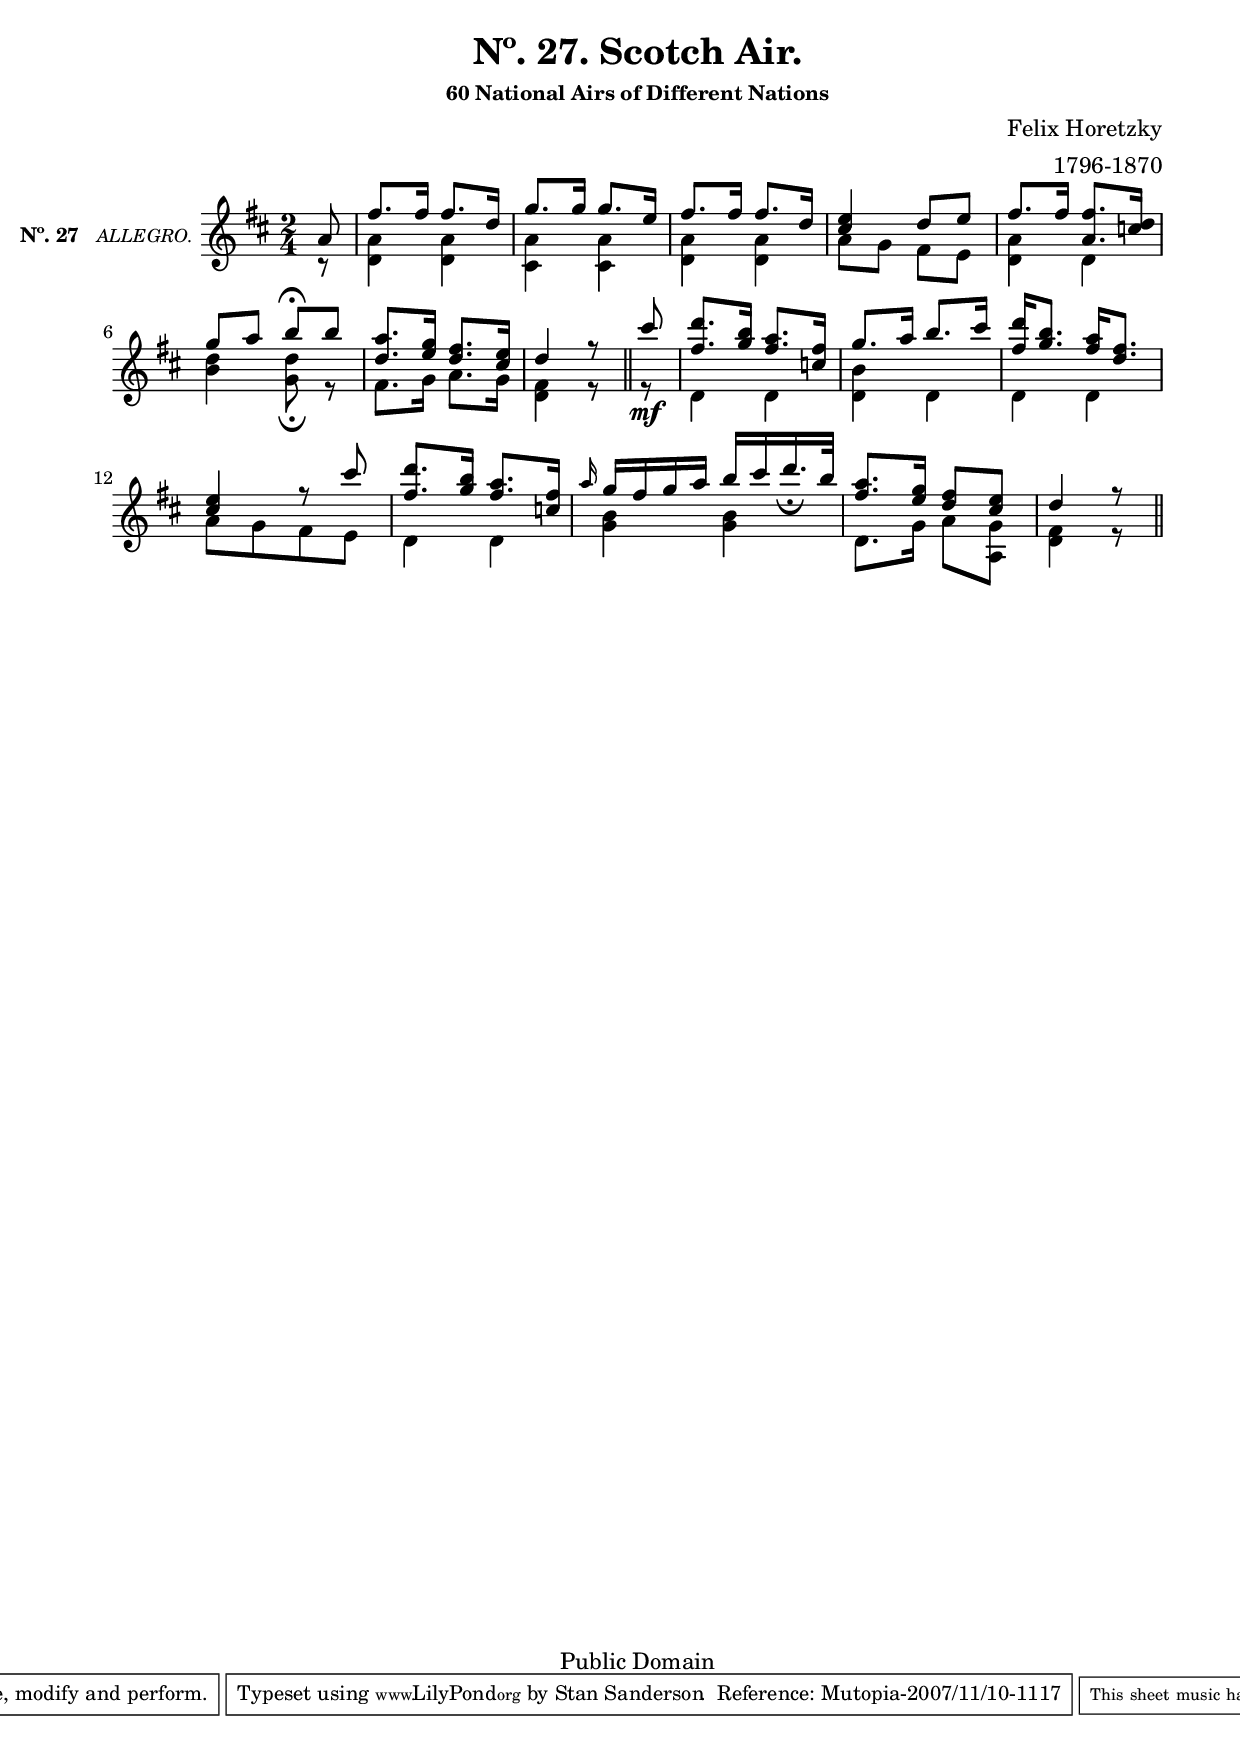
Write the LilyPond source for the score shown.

% Entered on Nov 7, 2007
\version "2.11.34"
%#(set-global-staff-size 17) 

\paper {
%	#(set-paper-size "a4")
%	#(set-paper-size "letter")
	left-margin = 0.75 \in
	line-width = 7.0 \in
	between-system-padding = #2.0
	between-system-space = #2.0
	ragged-last-bottom = ##t 
	ragged-bottom = ##f
}

\header {
	title = "Nº. 27. Scotch Air."
	subtitle = ""
	subsubtitle = "60 National Airs of Different Nations"
	composer = \markup{\column \right-align 
	{\line {Felix Horetzky} 1796-1870}}
	meter = ""
% MUTOPIA
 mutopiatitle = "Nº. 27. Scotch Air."
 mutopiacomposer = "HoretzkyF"
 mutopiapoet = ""
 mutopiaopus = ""
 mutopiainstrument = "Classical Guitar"
 date = "unk"
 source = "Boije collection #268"
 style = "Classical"
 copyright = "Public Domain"
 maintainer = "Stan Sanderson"
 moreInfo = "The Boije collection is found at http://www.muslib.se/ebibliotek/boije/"
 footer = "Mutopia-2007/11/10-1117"
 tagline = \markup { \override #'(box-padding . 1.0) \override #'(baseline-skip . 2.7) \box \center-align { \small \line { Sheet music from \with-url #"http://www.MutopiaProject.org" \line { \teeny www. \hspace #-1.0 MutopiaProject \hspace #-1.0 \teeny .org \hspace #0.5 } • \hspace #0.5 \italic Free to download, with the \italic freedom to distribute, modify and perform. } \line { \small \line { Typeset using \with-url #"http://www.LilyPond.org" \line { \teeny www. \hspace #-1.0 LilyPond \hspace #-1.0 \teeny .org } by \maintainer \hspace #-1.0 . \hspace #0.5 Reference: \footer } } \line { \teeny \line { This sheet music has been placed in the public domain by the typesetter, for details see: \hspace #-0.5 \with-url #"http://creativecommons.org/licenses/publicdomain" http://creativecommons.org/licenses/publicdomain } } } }
}

%%%%%%%%%%%%%%%%%%%%%%%%%%%%%%%%%%%%
%%
%% Source & comments
%%	
%%  	Felix Horetzky was born in Horyszów Ruski, Poland, January 1, 1796.
%%	Little is known about he came to the guitar. He traveled to Vienna
%%	to study under master guitarrist, Mauro Giuliani. He traveled
%%  	extensively in Europe as a concert performer and teacher. He wrote
%%  	between 100 and 150 pieces for the guitar. He died in Edinburgh
%%  	on October 6, 1870.
%%
%%	This piece is from #268, "60 National Airs of Different Nations",
%%	in the Boije collection and is in the public domain.
%%	
%%	<http://www.muslib.se/ebibliotek/boije/>
%%	Publisher: Chappell (London), no date given.
%%
%%	Carl Boije (1849-1923) was an amateur guitarist whose vast collection
%%	was donated to the State Library of Sweden after his death.
%%
%%	The dynamic markings for the most part follow the original score; obvious
%%	notation errors have been corrected.
%%
%%%%%%%%%%%%%%%%%%%%%%%%%%%%%%%%%%%%

\include "english.ly"

%%%% shortcuts

dol = \markup { \smaller\italic "dolce."}
cres = \markup{\smaller\italic"cresc:"}
cress = \markup{\tiny\smaller\italic"cresc:"}
espr = \markup{\smaller\italic"espres:"}
rit = \markup{\smaller\italic"ritart:"}
atem = \markup{\smaller\italic"a tempo:"}
smz = \markup{\smaller\italic"smorz:"} % smorzando
showTup = { \override TupletNumber #'transparent = ##f
		\override TupletBracket #'transparent = ##f }
hideTup = { \override TupletNumber #'transparent = ##t
		\override TupletBracket #'transparent = ##t }
seg = \markup {\smaller \smaller \musicglyph #"scripts.segno"}
cod = \markup {\smaller \vcenter "to" \hspace #0.7 \smaller \vcenter \musicglyph #"scripts.coda"}
toseg = \markup { \bold \vcenter "to" \hspace #0.7 \vcenter \smaller \musicglyph #"scripts.segno" }
fin = \markup {\smaller \smaller \bold \italic "Fine."}		
I = \once \override NoteColumn #'ignore-collision = ##t
sdu = \once \override Stem #'direction = #UP
sdd = \once \override Stem #'direction = #DOWN

%% End shortcuts


%%%%%%%%%%
%% Reminders
%
%    \once \override DynamicText #'extra-offset = #'(-3.75 . 5.5)
%    \once \override TextScript #'extra-offset = #'( 0.8 . -2.3 )
%    \once \override Stem #'length-fraction = #0.8
%    \once \override Beam #'positions = #'(-2.2 . -3.0)
%
%%%%%%%%%%

upper = \relative c''{
	\set Staff.instrumentName=\markup{ \center-align 
	{\smaller\bold "Nº. 27  " \smaller\smaller\italic "ALLEGRO. " 
	}}
	\partial 8*1 a8 |
	fs'8. fs16 fs8. d16 |
	g8. g16 g8. e16 |
	fs8. fs16 fs8. d16 |
	<e cs>4 d8 e |
	fs8. fs16 <fs a,>8. <d c>16 |
	g8 a b\fermata b |
	<a d,>8. <g e>16 <fs d>8. <e cs>16 |
	d4 r8  \bar "||"
	
	cs'8 |
	<d fs,>8. <b g>16 <a fs>8. <fs c>16 |
	g8. a16 b8. cs16 |
	<d fs,>16 <b g>8. <a fs>16 <fs d>8. |
	<e cs>4 r8 cs' |
	<d fs,>8. <b g>16 <a fs>8. <fs c>16 |
	\grace a16 g16 fs g a b cs 
	\once \override Script #'extra-offset = #'( 0.0 . 4.0 )
		d16._\fermata b32 |
	<a fs>8. <g e>16 <fs d>8 <e cs> |
	d4 r8 
}
 



lower = \relative c' { 
	\override Staff.NoteCollision 
	#'merge-differently-headed = ##t
	\set fingeringOrientations = #'(left)
	\partial 8*1 r8 |
	<a' d,>4 <a d,> |
	<a cs,> <a cs,> |
	<a d,> <a d,> |
	a8 g fs e |
	<a d,>4 d, |
	<d' b>4 <d g,>8_\fermata r |
	fs,8. g16 a8. g16 |
	<fs d>4 r8
	
	r_\mf |
	d4 d |
	<b' d,> d, |
	d d |
	a'8[ g fs e] |
	d4 d |
	<b' g> <b g> |
	d,8. g16 a8 <g a,> |
	<fs d>4 r8
}

staffClassicalGuitar = \new Staff  {
		\time 2/4
		\key d \major
		\set Staff.connectArpeggios = ##t
		\set Staff.midiInstrument="acoustic guitar (nylon)"
		<<
			\new Voice = A { \voiceOne  \upper }
			\new Voice = C { \voiceFour  \lower }
		>>
		\bar "||"   %%  "|."
}

\score { 
		<<
			\staffClassicalGuitar
		>>
		}
		
\layout  {\context {
   \Staff
   \consists Span_arpeggio_engraver
 } }

\score {
%%	\unfoldRepeats
	\staffClassicalGuitar
	\midi {
		\context {
			\Score
			tempoWholesPerMinute = #(ly:make-moment 72 4)
		}
		\context {
			\Voice
			\remove "Dynamic_performer"
	    }
    }
}
